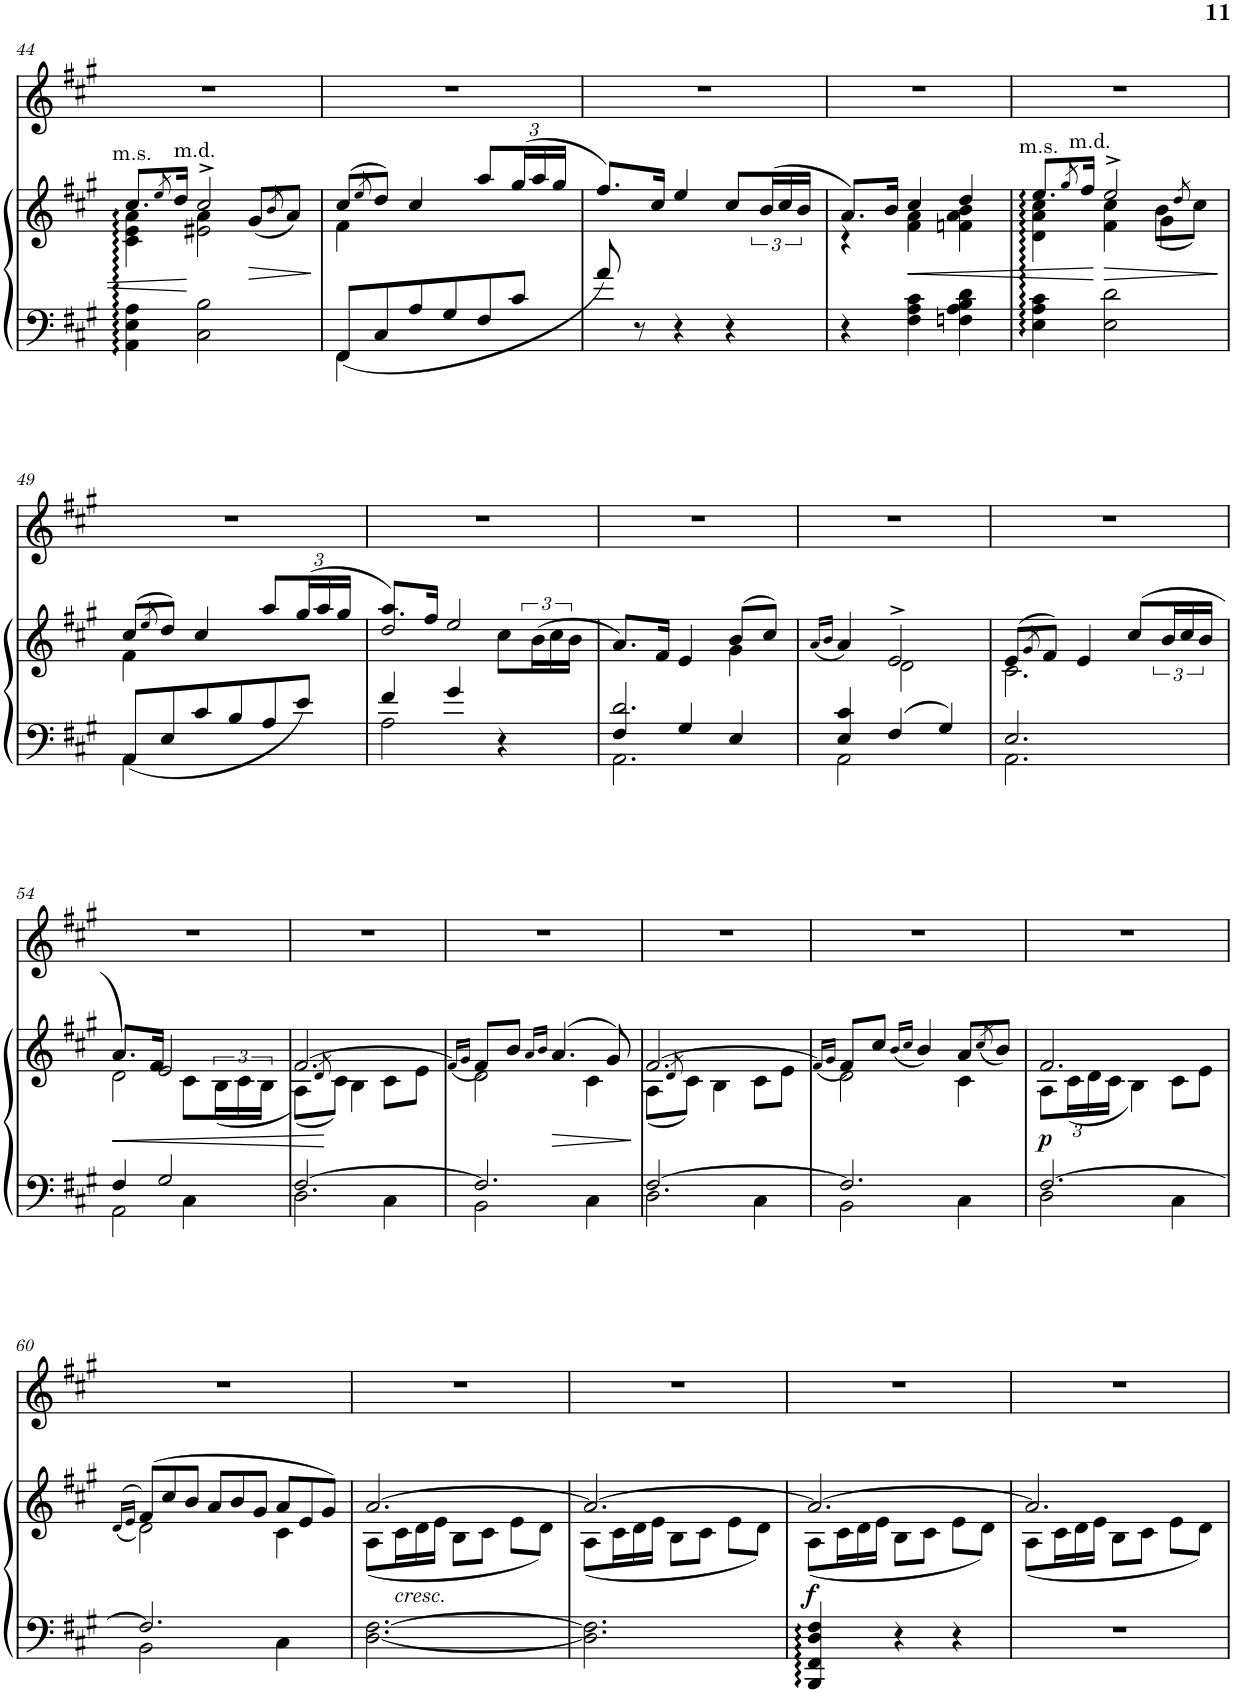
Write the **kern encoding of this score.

**kern	**kern	**kern	**dynam
*part1	*part1	*part1	*part1
*staff3	*staff2	*staff1	*staff1/2/3
*I"Piano	*	*	*
*I'Pno.	*	*	*
!!LO:PB:g=z
*clefF4	*clefG2	*clefG2	*
*k[f#c#g#]	*k[f#c#g#]	*k[f#c#g#]	*
*M3/4	*M3/4	*M3/4	*
=44	=44	=44	=44
*	*^	*	*
*	*	*^	*	*
!	!LO:TX:a:t=m.s.	!	!	!	!
4AA\ 4E\ 4A\	4c#\ 4e\ 4a\	8.cc#/L	4ryy	2.r	.
.	.	8qee/	.	.	.
!	!	!LO:TX:a:t=m.d.	!	!	!
.	.	16dd/Jk	.	.	.
2C#\ 2B\	2e#X\	2cc#^>/	4a\	.	.
.	.	.	8g#/L	.	.
.	.	.	8qb/	.	.
.	.	.	8a/J	.	.
*	*	*v	*v	*	*
=45	=45	=45	=45	=45
*^	*	*	*	*
4FF#\	8FF#/L	8cc#/L	4f#\	2.r	.
.	.	8qee/	.	.	.
.	8C#/	8dd/J	.	.	.
2ryy	8A/	4cc#/	2ryy	.	.
.	8G#/	.	.	.	.
.	8F#/	8aa/L	.	.	.
*	*	*Xbrackettup	*	*	*
.	8c#/J	24gg#/L	.	.	.
.	.	24aa/	.	.	.
.	.	24gg#/JJ	.	.	.
*v	*v	*	*	*	*
*	*v	*v	*	*
=46	=46	=46	=46
8a/	8.ff#/L	2.r	.
8r	.	.	.
.	16cc#/Jk	.	.
4r	4ee/	.	.
4r	8cc#/L	.	.
*	*brackettup	*	*
.	24b/L	.	.
.	24cc#/	.	.
.	24b/JJ	.	.
=47	=47	=47	=47
*	*^	*	*
4r	8.a/L	4r	2.r	.
.	16b/Jk	.	.	.
4F#\ 4A\ 4c#\	4cc#/	4f#\ 4a\	.	.
4Fn\ 4A\ 4B\ 4d\	4dd/	4fn\ 4a\ 4b\	.	.
=48	=48	=48	=48	=48
*	*	*^	*	*
!	!LO:TX:a:t=m.s.	!	!	!	!
4E\ 4A\ 4c#\	4d\ 4a\ 4cc#\	8.ee/L	2ryy	2.r	.
.	.	8qgg#/	.	.	.
!	!	!LO:TX:a:t=m.d.	!	!	!
.	.	16ff#/Jk	.	.	.
2E\ 2d\	4f#\ 4cc#\	2ee^/	.	.	.
.	4g#\	.	8b\L	.	.
.	.	.	8qdd/	.	.
.	.	.	8cc#\J	.	.
*	*	*v	*v	*	*
!!LO:LB:g=z
=49	=49	=49	=49	=49
*^	*	*	*	*
4AA\	8AA/L	8cc#/L	4f#\	2.r	.
.	.	8qee/	.	.	.
.	8E/	8dd/J	.	.	.
2ryy	8c#/	4cc#/	2ryy	.	.
.	8B/	.	.	.	.
.	8A/	8aa/L	.	.	.
*	*	*Xbrackettup	*	*	*
.	8e/J	24gg#/L	.	.	.
.	.	24aa/	.	.	.
.	.	24gg#/JJ	.	.	.
=50	=50	=50	=50	=50	=50
2A\	4f#/	2dd/	8.aa/L	2.r	.
.	.	.	16ff#/Jk	.	.
.	4g#/	.	2ee/	.	.
4ryy	4r	8cc#\L	.	.	.
*	*	*brackettup	*	*	*
.	.	24b\L	.	.	.
.	.	24cc#\	.	.	.
.	.	24b\JJ	.	.	.
=51	=51	=51	=51	=51	=51
*	*^	*	*	*	*
2.d/	2.AA\	4F#/	8.a/L	2ryy	2.r	.
.	.	.	16f#/Jk	.	.	.
.	.	4G#/	4e/	.	.	.
.	.	4E/	4g#\	8b/L	.	.
.	.	.	.	8cc#/J	.	.
*v	*v	*v	*	*	*	*
=52	=52	=52	=52	=52
.	16qa/LL	.	.	.
.	16qb/JJ	.	.	.
*^	*	*	*	*
2AA\	4E/ 4c#/	4a/	4ryy	2.r	.
.	4F#/	2e^/	2d\	.	.
4ryy	4G#/	.	.	.	.
=53	=53	=53	=53	=53	=53
2.AA\	2.E/	8e/L	2.c#\	2.r	.
.	.	8qg#/	.	.	.
.	.	8f#/J	.	.	.
.	.	4e/	.	.	.
.	.	8cc#/L	.	.	.
.	.	24b/L	.	.	.
.	.	24cc#/	.	.	.
.	.	24b/JJ	.	.	.
!!LO:LB:g=z
=54	=54	=54	=54	=54	=54
2AA\	4F#/	2d\	8.a/L	2.r	.
.	.	.	16f#/Jk	.	.
.	2G#/	.	2e/	.	.
4C#\	.	8c#\L	.	.	.
.	.	24B\L	.	.	.
.	.	24c#\	.	.	.
.	.	24B\JJ	.	.	.
=55	=55	=55	=55	=55	=55
[2.F#/	2D\	8A\L	[2.f#/	2.r	.
.	.	8qd/	.	.	.
.	.	8c#\J	.	.	.
.	.	4B\	.	.	.
.	4C#\	8c#\L	.	.	.
.	.	8e\J	.	.	.
=56	=56	=56	=56	=56	=56
.	.	16qf#/LL]	.	.	.
.	.	16qg#/JJ	.	.	.
2.F#/]	2BB\	8f#/L	2d\	2.r	.
.	.	8b/J	.	.	.
.	.	16qa/LL	.	.	.
.	.	16qb/JJ	.	.	.
.	.	4.a/	.	.	.
.	4C#\	.	4c#\	.	.
.	.	8g#/	.	.	.
=57	=57	=57	=57	=57	=57
[2.F#/	2D\	8A\L	[2.f#/	2.r	.
.	.	8qd/	.	.	.
.	.	8c#\J	.	.	.
.	.	4B\	.	.	.
.	4C#\	8c#\L	.	.	.
.	.	8e\J	.	.	.
=58	=58	=58	=58	=58	=58
.	.	16qf#/LL]	.	.	.
.	.	16qg#/JJ	.	.	.
2.F#/]	2BB\	8f#/L	2d\	2.r	.
.	.	8cc#/J	.	.	.
.	.	16qb/LL	.	.	.
.	.	16qcc#/JJ	.	.	.
.	.	4b/	.	.	.
.	4C#\	8a/L	4c#\	.	.
.	.	8qcc#/	.	.	.
.	.	8b/J	.	.	.
=59	=59	=59	=59	=59	=59
!	!	!	!	!	!LO:DY:b=2
[2.F#/	2D\	8A\L	2.f#/	2.r	p
*	*	*Xbrackettup	*	*	*
.	.	24c#\L	.	.	.
.	.	24d\	.	.	.
.	.	24c#\JJ	.	.	.
.	.	4B\	.	.	.
.	4C#\	8c#\L	.	.	.
.	.	8e\J	.	.	.
!!LO:LB:g=z
=60	=60	=60	=60	=60	=60
.	.	16qd/LL	.	.	.
.	.	16qe/JJ	.	.	.
*	*	*Xtuplet	*	*	*
2.F#/]	2BB\	12f#/L	2d\	2.r	.
.	.	12cc#/	.	.	.
.	.	12b/J	.	.	.
.	.	12a/L	.	.	.
.	.	12b/	.	.	.
.	.	12g#/J	.	.	.
.	4C#\	12a/L	4c#\	.	.
.	.	12e/	.	.	.
.	.	12g#/J	.	.	.
*v	*v	*	*	*	*
=61	=61	=61	=61	=61
[2.D\ [2.F#\	8A\L	[2.a/	2.r	.
!	!LO:TX:b:i:t=cresc.	!	!	!
.	24c#\L	.	.	.
.	24d\	.	.	.
.	24e\JJ	.	.	.
.	8B\L	.	.	.
.	8c#\J	.	.	.
.	8e\L	.	.	.
.	8d\J	.	.	.
=62	=62	=62	=62	=62
2.D\] 2.F#\]	8A\L	2.a/_	2.r	.
.	24c#\L	.	.	.
.	24d\	.	.	.
.	24e\JJ	.	.	.
.	8B\L	.	.	.
.	8c#\J	.	.	.
.	8e\L	.	.	.
.	8d\J	.	.	.
=63	=63	=63	=63	=63
!	!	!	!	!LO:DY:b=2
4BBB/ 4FF#/ 4D/ 4F#/	8A\L	2.a/_	2.r	f
.	24c#\L	.	.	.
.	24d\	.	.	.
.	24e\JJ	.	.	.
4r	8B\L	.	.	.
.	8c#\J	.	.	.
4r	8e\L	.	.	.
.	8d\J	.	.	.
=64	=64	=64	=64	=64
2.r	8A\L	2.a/]	2.r	.
.	24c#\L	.	.	.
.	24d\	.	.	.
.	24e\JJ	.	.	.
.	8B\L	.	.	.
.	8c#\J	.	.	.
.	8e\L	.	.	.
.	8d\J	.	.	.
*	*v	*v	*	*
=	=	=	=
*-	*-	*-	*-
